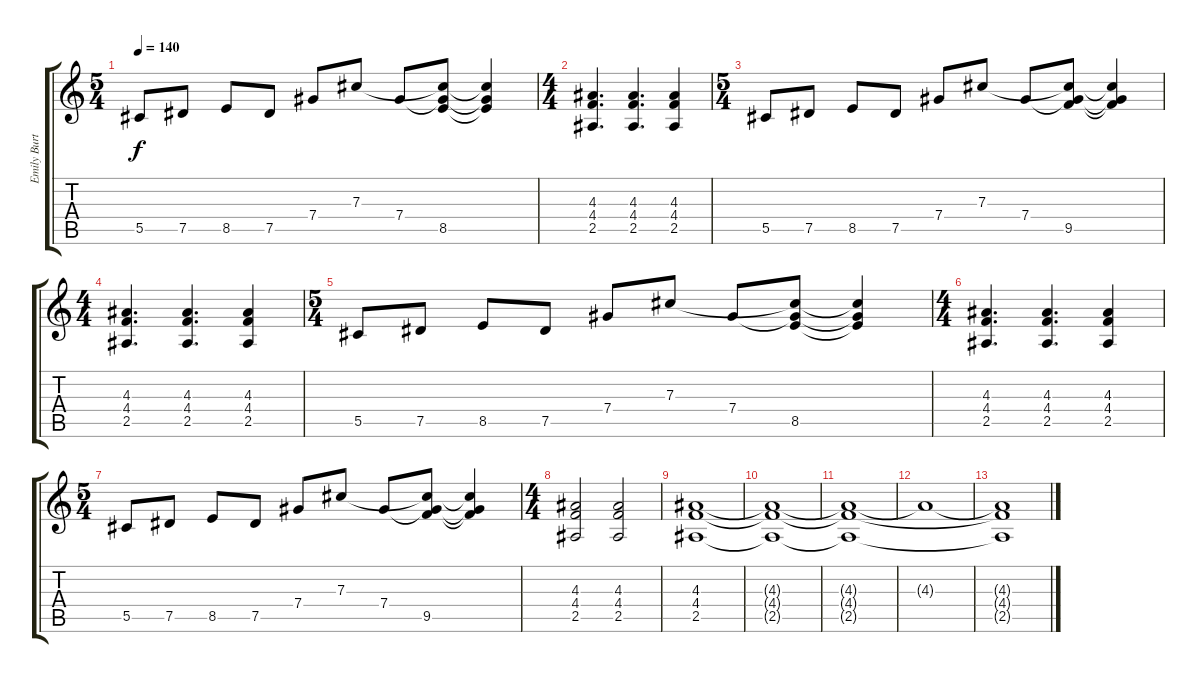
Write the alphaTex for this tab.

\track ("Emily Burton (guitar)" "Emily Burt") {instrument distortionguitar}
\staff {score tabs}
\tuning (Eb4 Bb3 Gb3 Db3 Ab2 Db2) {hide}
\ts (5 4)
\tempo 140
\clef g2
\ks c
5.5.8{dy f} 7.5.8 8.5.8 7.5.8 7.4.8 7.3.8 7.4.8 (7.3{t} 7.4{t} 8.5).8 (7.3{t} 7.4{t} 8.5{t}).4 |
\ts (4 4)
(4.3 4.4 2.5).4{d} (4.3 4.4 2.5).4{d} (4.3 4.4 2.5).4 |
\ts (5 4)
5.5.8 7.5.8 8.5.8 7.5.8 7.4.8 7.3.8 7.4.8 (7.3{t} 7.4{t} 9.5).8 (7.3{t} 7.4{t} 9.5{t}).4 |
\ts (4 4)
(4.3 4.4 2.5).4{d} (4.3 4.4 2.5).4{d} (4.3 4.4 2.5).4 |
\ts (5 4)
5.5.8 7.5.8 8.5.8 7.5.8 7.4.8 7.3.8 7.4.8 (7.3{t} 7.4{t} 8.5).8 (7.3{t} 7.4{t} 8.5{t}).4 |
\ts (4 4)
(4.3 4.4 2.5).4{d} (4.3 4.4 2.5).4{d} (4.3 4.4 2.5).4 |
\ts (5 4)
5.5.8 7.5.8 8.5.8 7.5.8 7.4.8 7.3.8 7.4.8 (7.3{t} 7.4{t} 9.5).8 (7.3{t} 7.4{t} 9.5{t}).4 |
\ts (4 4)
(4.3 4.4 2.5).2 (4.3 4.4 2.5).2 |
(4.3 4.4 2.5).1 |
(4.3{t} 4.4{t} 2.5{t}).1 |
(4.3{t} 4.4{t} 2.5{t}).1 |
4.3{t}.1 |
(4.3{t} 4.4{t} 2.5{t}).1
